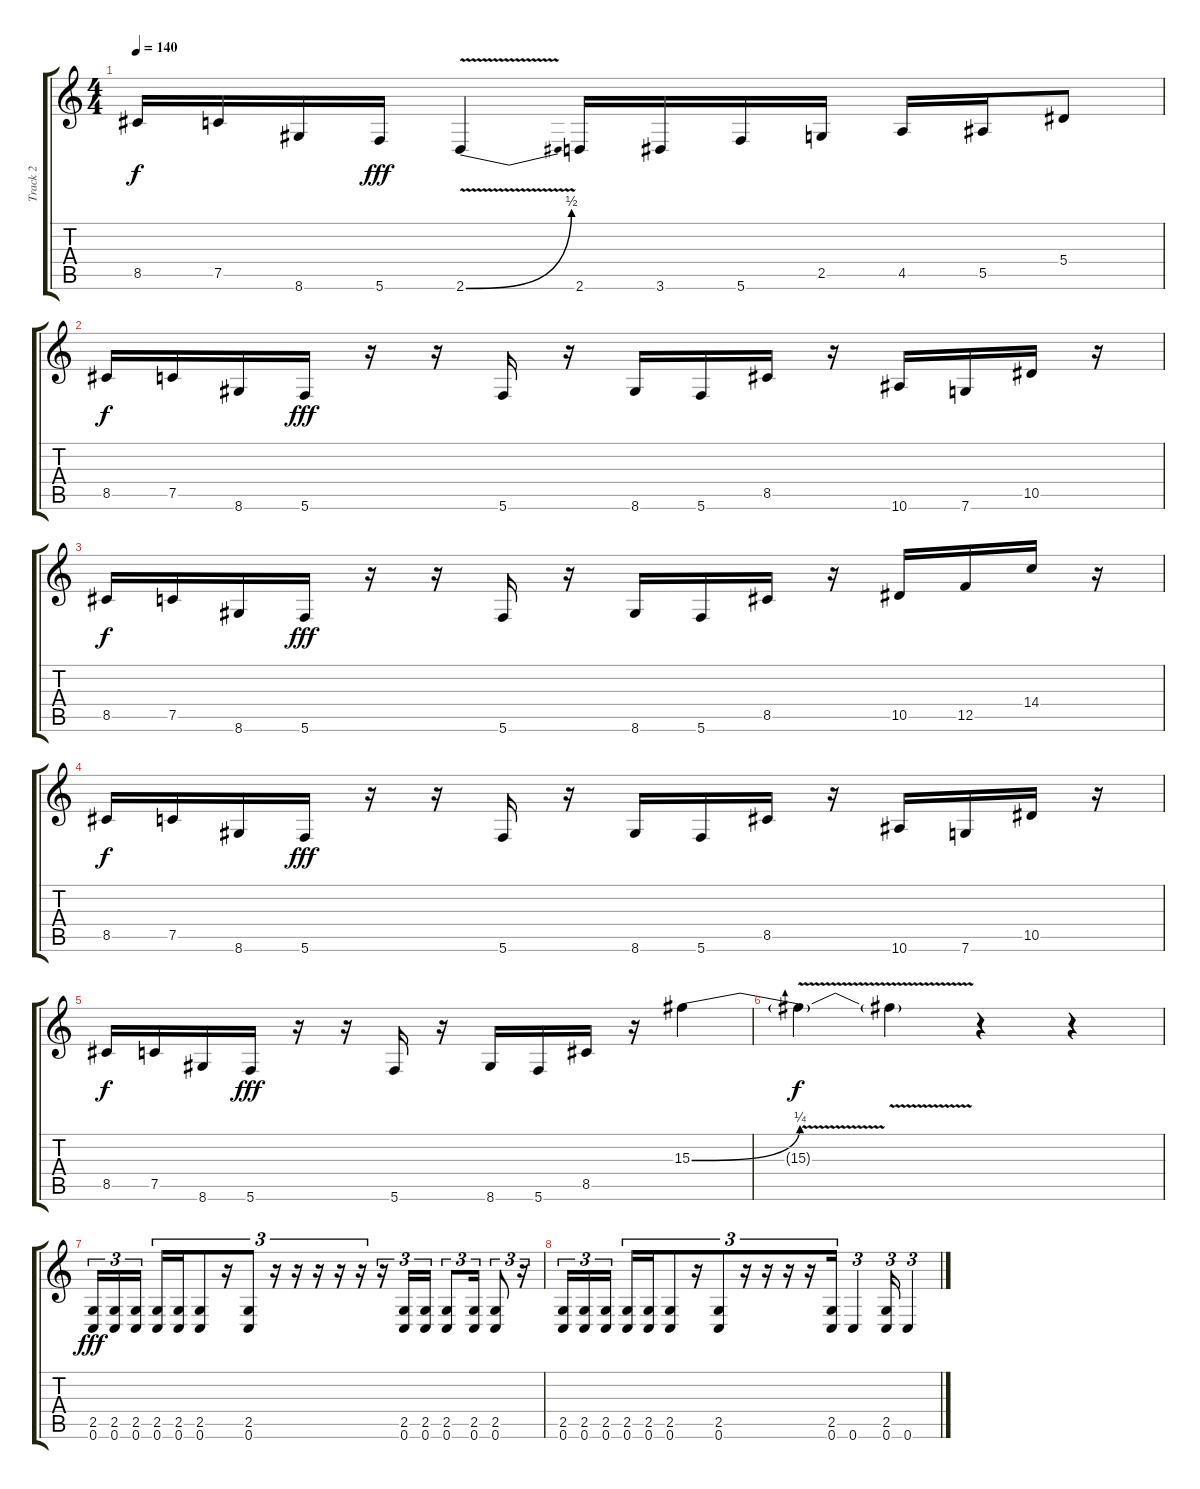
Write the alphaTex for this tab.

\track ("Track 2" "Track 2") {instrument overdrivenguitar}
\staff {score tabs}
\tuning (C4 G3 Eb3 Bb2 F2 C2) {hide}
\ts (4 4)
\tempo 140
\clef g2
\ks c
8.5.16{dy f} 7.5.16 8.6.16 5.6.16{dy fff} 2.6{be (bend 0 0 60 2) v}.4 2.6.16 3.6.16 5.6.16 2.5.16 4.5.16 5.5.16 5.4.8 |
8.5.16{dy f} 7.5.16 8.6.16 5.6.16{dy fff} r.16 r.16 5.6.16 r.16 8.6.16 5.6.16 8.5.16 r.16 10.6.16 7.6.16 10.5.16 r.16 |
8.5.16{dy f} 7.5.16 8.6.16 5.6.16{dy fff} r.16 r.16 5.6.16 r.16 8.6.16 5.6.16 8.5.16 r.16 10.5.16 12.5.16 14.4.16 r.16 |
8.5.16{dy f} 7.5.16 8.6.16 5.6.16{dy fff} r.16 r.16 5.6.16 r.16 8.6.16 5.6.16 8.5.16 r.16 10.6.16 7.6.16 10.5.16 r.16 |
8.5.16{dy f} 7.5.16 8.6.16 5.6.16{dy fff} r.16 r.16 5.6.16 r.16 8.6.16 5.6.16 8.5.16 r.16 15.3{be (bend 0 0 60 1)}.4 |
15.3{v t}.4{dy f} 15.3{t}.4 r.4 r.4 |
(2.5 0.6).16{tu (3 2) dy fff} (2.5 0.6).16{tu (3 2)} (2.5 0.6).16{tu (3 2) beam splitsecondary} (2.5 0.6).16{tu (3 2)} (2.5 0.6).16{tu (3 2)} (2.5 0.6).8{tu (3 2)} r.16{tu (3 2)} (2.5 0.6).8{tu (3 2)} r.16{tu (3 2)} r.16{tu (3 2)} r.16{tu (3 2)} r.16{tu (3 2)} r.16{tu (3 2)} r.16{tu (3 2)} (2.5 0.6).16{tu (3 2)} (2.5 0.6).16{tu (3 2)} (2.5 0.6).8{tu (3 2)} (2.5 0.6).16{tu (3 2)} (2.5 0.6).8{tu (3 2)} r.16{tu (3 2)} |
(2.5 0.6).16{tu (3 2)} (2.5 0.6).16{tu (3 2)} (2.5 0.6).16{tu (3 2) beam splitsecondary} (2.5 0.6).16{tu (3 2)} (2.5 0.6).16{tu (3 2)} (2.5 0.6).8{tu (3 2)} r.16{tu (3 2)} (2.5 0.6).8{tu (3 2)} r.16{tu (3 2)} r.16{tu (3 2)} r.16{tu (3 2)} r.16{tu (3 2)} (2.5 0.6).16{tu (3 2)} 0.6.4{tu (3 2)} (2.5 0.6).16{tu (3 2)} 0.6.4{tu (3 2)}
